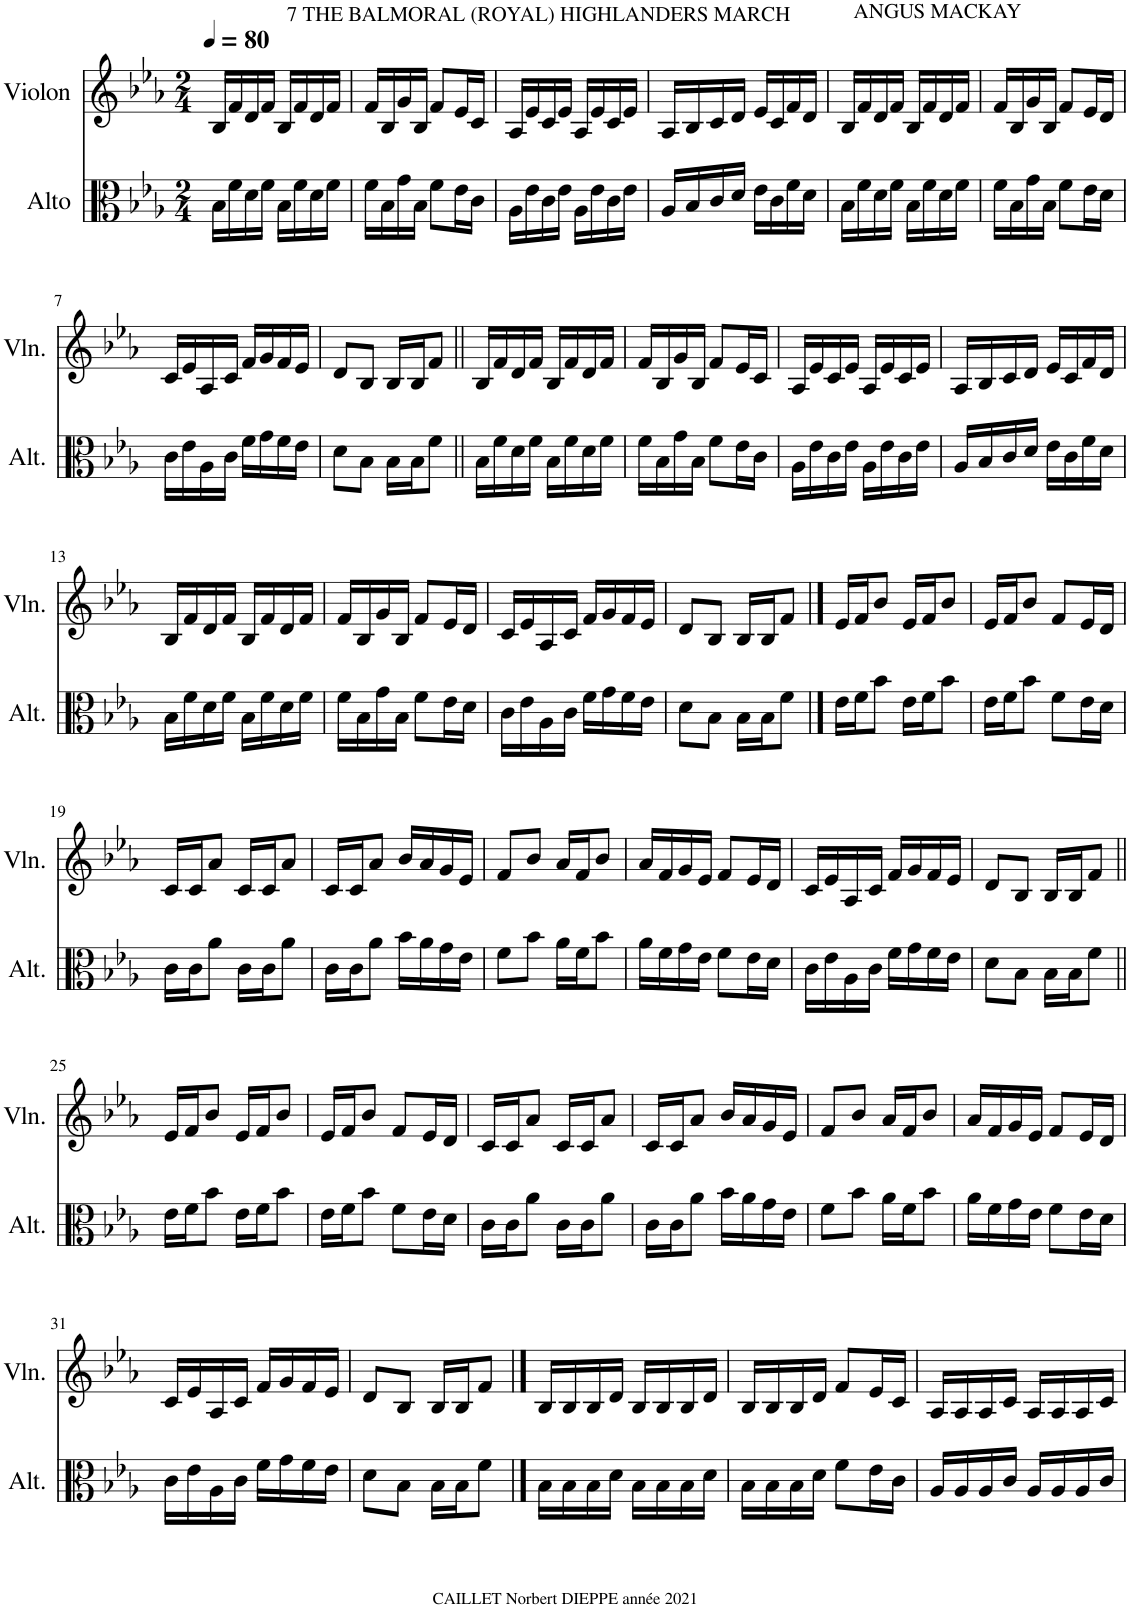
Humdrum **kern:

**kern	**kern
*part2	*part1
*staff2	*staff1
*I"Alto	*I"Violon
*I'Alt.	*I'Vln.
*clefC3	*clefG2
*k[b-e-a-]	*k[b-e-a-]
*M2/4	*M2/4
*MM80	*MM80
=1	=1
16B-\LL	16B-/LL
16f\	16f/
16d\	16d/
16f\JJ	16f/JJ
16B-\LL	16B-/LL
16f\	16f/
16d\	16d/
16f\JJ	16f/JJ
=2	=2
!	!LO:TX:a:t=7 THE BALMORAL (ROYAL) HIGHLANDERS MARCH
16f\LL	16f/LL
16B-\	16B-/
16g\	16g/
16B-\JJ	16B-/JJ
8f\L	8f/L
16e-\L	16e-/L
16c\JJ	16c/JJ
=3	=3
16A-\LL	16A-/LL
16e-\	16e-/
16c\	16c/
16e-\JJ	16e-/JJ
16A-\LL	16A-/LL
16e-\	16e-/
16c\	16c/
16e-\JJ	16e-/JJ
=4	=4
16A-/LL	16A-/LL
16B-/	16B-/
16c/	16c/
16d/JJ	16d/JJ
!	!LO:TX:a:t=ANGUS MACKAY
16e-\LL	16e-/LL
16c\	16c/
16f\	16f/
16d\JJ	16d/JJ
=5	=5
16B-\LL	16B-/LL
16f\	16f/
16d\	16d/
16f\JJ	16f/JJ
16B-\LL	16B-/LL
16f\	16f/
16d\	16d/
16f\JJ	16f/JJ
=6	=6
16f\LL	16f/LL
16B-\	16B-/
16g\	16g/
16B-\JJ	16B-/JJ
8f\L	8f/L
16e-\L	16e-/L
16d\JJ	16d/JJ
!!LO:LB:g=z
=7	=7
16c\LL	16c/LL
16e-\	16e-/
16A-\	16A-/
16c\JJ	16c/JJ
16f\LL	16f/LL
16g\	16g/
16f\	16f/
16e-\JJ	16e-/JJ
=8	=8
8d\L	8d/L
8B-\J	8B-/J
16B-\LL	16B-/LL
16B-\J	16B-/J
8f\J	8f/J
=9||	=9||
16B-\LL	16B-/LL
16f\	16f/
16d\	16d/
16f\JJ	16f/JJ
16B-\LL	16B-/LL
16f\	16f/
16d\	16d/
16f\JJ	16f/JJ
=10	=10
16f\LL	16f/LL
16B-\	16B-/
16g\	16g/
16B-\JJ	16B-/JJ
8f\L	8f/L
16e-\L	16e-/L
16c\JJ	16c/JJ
=11	=11
16A-\LL	16A-/LL
16e-\	16e-/
16c\	16c/
16e-\JJ	16e-/JJ
16A-\LL	16A-/LL
16e-\	16e-/
16c\	16c/
16e-\JJ	16e-/JJ
=12	=12
16A-/LL	16A-/LL
16B-/	16B-/
16c/	16c/
16d/JJ	16d/JJ
16e-\LL	16e-/LL
16c\	16c/
16f\	16f/
16d\JJ	16d/JJ
!!LO:LB:g=z
=13	=13
16B-\LL	16B-/LL
16f\	16f/
16d\	16d/
16f\JJ	16f/JJ
16B-\LL	16B-/LL
16f\	16f/
16d\	16d/
16f\JJ	16f/JJ
=14	=14
16f\LL	16f/LL
16B-\	16B-/
16g\	16g/
16B-\JJ	16B-/JJ
8f\L	8f/L
16e-\L	16e-/L
16d\JJ	16d/JJ
=15	=15
16c\LL	16c/LL
16e-\	16e-/
16A-\	16A-/
16c\JJ	16c/JJ
16f\LL	16f/LL
16g\	16g/
16f\	16f/
16e-\JJ	16e-/JJ
=16	=16
8d\L	8d/L
8B-\J	8B-/J
16B-\LL	16B-/LL
16B-\J	16B-/J
8f\J	8f/J
==17	==17
16e-\LL	16e-/LL
16f\J	16f/J
8b-\J	8b-/J
16e-\LL	16e-/LL
16f\J	16f/J
8b-\J	8b-/J
=18	=18
16e-\LL	16e-/LL
16f\J	16f/J
8b-\J	8b-/J
8f\L	8f/L
16e-\L	16e-/L
16d\JJ	16d/JJ
!!LO:LB:g=z
=19	=19
16c\LL	16c/LL
16c\J	16c/J
8a-\J	8a-/J
16c\LL	16c/LL
16c\J	16c/J
8a-\J	8a-/J
=20	=20
16c\LL	16c/LL
16c\J	16c/J
8a-\J	8a-/J
16b-\LL	16b-/LL
16a-\	16a-/
16g\	16g/
16e-\JJ	16e-/JJ
=21	=21
8f\L	8f/L
8b-\J	8b-/J
16a-\LL	16a-/LL
16f\J	16f/J
8b-\J	8b-/J
=22	=22
16a-\LL	16a-/LL
16f\	16f/
16g\	16g/
16e-\JJ	16e-/JJ
8f\L	8f/L
16e-\L	16e-/L
16d\JJ	16d/JJ
=23	=23
16c\LL	16c/LL
16e-\	16e-/
16A-\	16A-/
16c\JJ	16c/JJ
16f\LL	16f/LL
16g\	16g/
16f\	16f/
16e-\JJ	16e-/JJ
=24	=24
8d\L	8d/L
8B-\J	8B-/J
16B-\LL	16B-/LL
16B-\J	16B-/J
8f\J	8f/J
!!LO:LB:g=z
=25||	=25||
16e-\LL	16e-/LL
16f\J	16f/J
8b-\J	8b-/J
16e-\LL	16e-/LL
16f\J	16f/J
8b-\J	8b-/J
=26	=26
16e-\LL	16e-/LL
16f\J	16f/J
8b-\J	8b-/J
8f\L	8f/L
16e-\L	16e-/L
16d\JJ	16d/JJ
=27	=27
16c\LL	16c/LL
16c\J	16c/J
8a-\J	8a-/J
16c\LL	16c/LL
16c\J	16c/J
8a-\J	8a-/J
=28	=28
16c\LL	16c/LL
16c\J	16c/J
8a-\J	8a-/J
16b-\LL	16b-/LL
16a-\	16a-/
16g\	16g/
16e-\JJ	16e-/JJ
=29	=29
8f\L	8f/L
8b-\J	8b-/J
16a-\LL	16a-/LL
16f\J	16f/J
8b-\J	8b-/J
=30	=30
16a-\LL	16a-/LL
16f\	16f/
16g\	16g/
16e-\JJ	16e-/JJ
8f\L	8f/L
16e-\L	16e-/L
16d\JJ	16d/JJ
!!LO:LB:g=z
=31	=31
16c\LL	16c/LL
16e-\	16e-/
16A-\	16A-/
16c\JJ	16c/JJ
16f\LL	16f/LL
16g\	16g/
16f\	16f/
16e-\JJ	16e-/JJ
=32	=32
8d\L	8d/L
8B-\J	8B-/J
16B-\LL	16B-/LL
16B-\J	16B-/J
8f\J	8f/J
==33	==33
16B-\LL	16B-/LL
16B-\	16B-/
16B-\	16B-/
16d\JJ	16d/JJ
16B-\LL	16B-/LL
16B-\	16B-/
16B-\	16B-/
16d\JJ	16d/JJ
=34	=34
16B-\LL	16B-/LL
16B-\	16B-/
16B-\	16B-/
16d\JJ	16d/JJ
8f\L	8f/L
16e-\L	16e-/L
16c\JJ	16c/JJ
=35	=35
16A-/LL	16A-/LL
16A-/	16A-/
16A-/	16A-/
16c/JJ	16c/JJ
16A-/LL	16A-/LL
16A-/	16A-/
16A-/	16A-/
16c/JJ	16c/JJ
=	=
*-	*-
